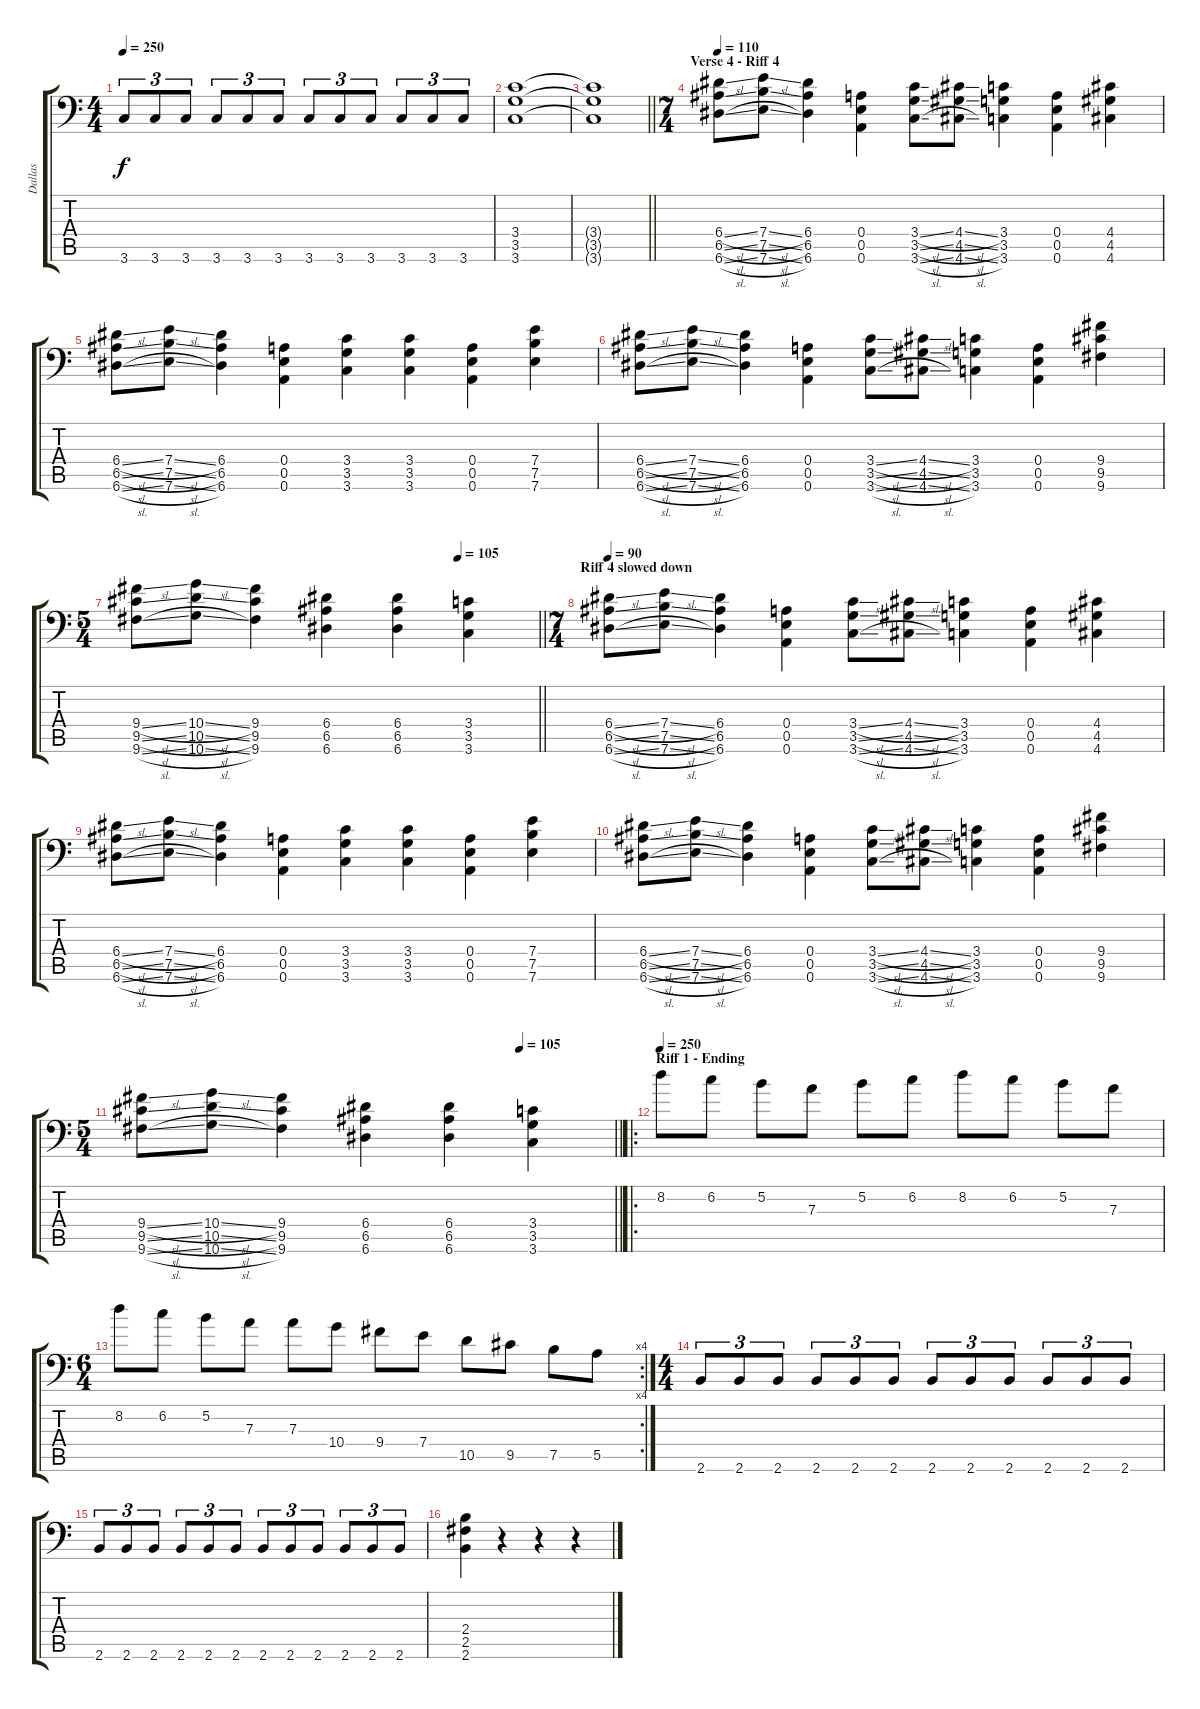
\track ("Dallas" "Dallas") {instrument distortionguitar}
\staff {score tabs}
\tuning (B3 Gb3 D3 A2 E2 A1) {hide}
\ts (4 4)
\tempo 250
\clef f4
\ks c
3.6.8{tu (3 2) dy f} 3.6.8{tu (3 2)} 3.6.8{tu (3 2)} 3.6.8{tu (3 2)} 3.6.8{tu (3 2)} 3.6.8{tu (3 2)} 3.6.8{tu (3 2)} 3.6.8{tu (3 2)} 3.6.8{tu (3 2)} 3.6.8{tu (3 2)} 3.6.8{tu (3 2)} 3.6.8{tu (3 2)} |
(3.4 3.5 3.6).1 |
\barLineRight lightlight
(3.4{t} 3.5{t} 3.6{t}).1 |
\ts (7 4)
\section ("" "Verse 4 - Riff 4")
\tempo 110
(6.4{sl} 6.5{sl} 6.6{sl}).8 (7.4{sl} 7.5{sl} 7.6{sl}).8 (6.4 6.5 6.6).4 (0.4 0.5 0.6).4 (3.4{sl} 3.5{sl} 3.6{sl}).8 (4.4{sl} 4.5{sl} 4.6{sl}).8 (3.4 3.5 3.6).4 (0.4 0.5 0.6).4 (4.4 4.5 4.6).4 |
(6.4{sl} 6.5{sl} 6.6{sl}).8 (7.4{sl} 7.5{sl} 7.6{sl}).8 (6.4 6.5 6.6).4 (0.4 0.5 0.6).4 (3.4 3.5 3.6).4 (3.4 3.5 3.6).4 (0.4 0.5 0.6).4 (7.4 7.5 7.6).4 |
(6.4{sl} 6.5{sl} 6.6{sl}).8 (7.4{sl} 7.5{sl} 7.6{sl}).8 (6.4 6.5 6.6).4 (0.4 0.5 0.6).4 (3.4{sl} 3.5{sl} 3.6{sl}).8 (4.4{sl} 4.5{sl} 4.6{sl}).8 (3.4 3.5 3.6).4 (0.4 0.5 0.6).4 (9.4 9.5 9.6).4 |
\ts (5 4)
\tempo (105 0.8)
\barLineRight lightlight
(9.4{sl} 9.5{sl} 9.6{sl}).8 (10.4{sl} 10.5{sl} 10.6{sl}).8 (9.4 9.5 9.6).4 (6.4 6.5 6.6).4 (6.4 6.5 6.6).4 (3.4 3.5 3.6).4 |
\ts (7 4)
\section ("" "Riff 4 slowed down")
\tempo 90
(6.4{sl} 6.5{sl} 6.6{sl}).8 (7.4{sl} 7.5{sl} 7.6{sl}).8 (6.4 6.5 6.6).4 (0.4 0.5 0.6).4 (3.4{sl} 3.5{sl} 3.6{sl}).8 (4.4{sl} 4.5{sl} 4.6{sl}).8 (3.4 3.5 3.6).4 (0.4 0.5 0.6).4 (4.4 4.5 4.6).4 |
(6.4{sl} 6.5{sl} 6.6{sl}).8 (7.4{sl} 7.5{sl} 7.6{sl}).8 (6.4 6.5 6.6).4 (0.4 0.5 0.6).4 (3.4 3.5 3.6).4 (3.4 3.5 3.6).4 (0.4 0.5 0.6).4 (7.4 7.5 7.6).4 |
(6.4{sl} 6.5{sl} 6.6{sl}).8 (7.4{sl} 7.5{sl} 7.6{sl}).8 (6.4 6.5 6.6).4 (0.4 0.5 0.6).4 (3.4{sl} 3.5{sl} 3.6{sl}).8 (4.4{sl} 4.5{sl} 4.6{sl}).8 (3.4 3.5 3.6).4 (0.4 0.5 0.6).4 (9.4 9.5 9.6).4 |
\ts (5 4)
\tempo (105 0.8)
\barLineRight lightlight
(9.4{sl} 9.5{sl} 9.6{sl}).8 (10.4{sl} 10.5{sl} 10.6{sl}).8 (9.4 9.5 9.6).4 (6.4 6.5 6.6).4 (6.4 6.5 6.6).4 (3.4 3.5 3.6).4 |
\ro
\section ("" "Riff 1 - Ending")
\tempo 250
8.2.8 6.2.8 5.2.8 7.3.8 5.2.8 6.2.8 8.2.8 6.2.8 5.2.8 7.3.8 |
\rc 4
\ts (6 4)
8.2.8 6.2.8 5.2.8 7.3.8 7.3.8 10.4.8 9.4.8 7.4.8 10.5.8 9.5.8 7.5.8 5.5.8 |
\ts (4 4)
2.6.8{tu (3 2)} 2.6.8{tu (3 2)} 2.6.8{tu (3 2)} 2.6.8{tu (3 2)} 2.6.8{tu (3 2)} 2.6.8{tu (3 2)} 2.6.8{tu (3 2)} 2.6.8{tu (3 2)} 2.6.8{tu (3 2)} 2.6.8{tu (3 2)} 2.6.8{tu (3 2)} 2.6.8{tu (3 2)} |
2.6.8{tu (3 2)} 2.6.8{tu (3 2)} 2.6.8{tu (3 2)} 2.6.8{tu (3 2)} 2.6.8{tu (3 2)} 2.6.8{tu (3 2)} 2.6.8{tu (3 2)} 2.6.8{tu (3 2)} 2.6.8{tu (3 2)} 2.6.8{tu (3 2)} 2.6.8{tu (3 2)} 2.6.8{tu (3 2)} |
(2.4 2.5 2.6).4 r.4 r.4 r.4
